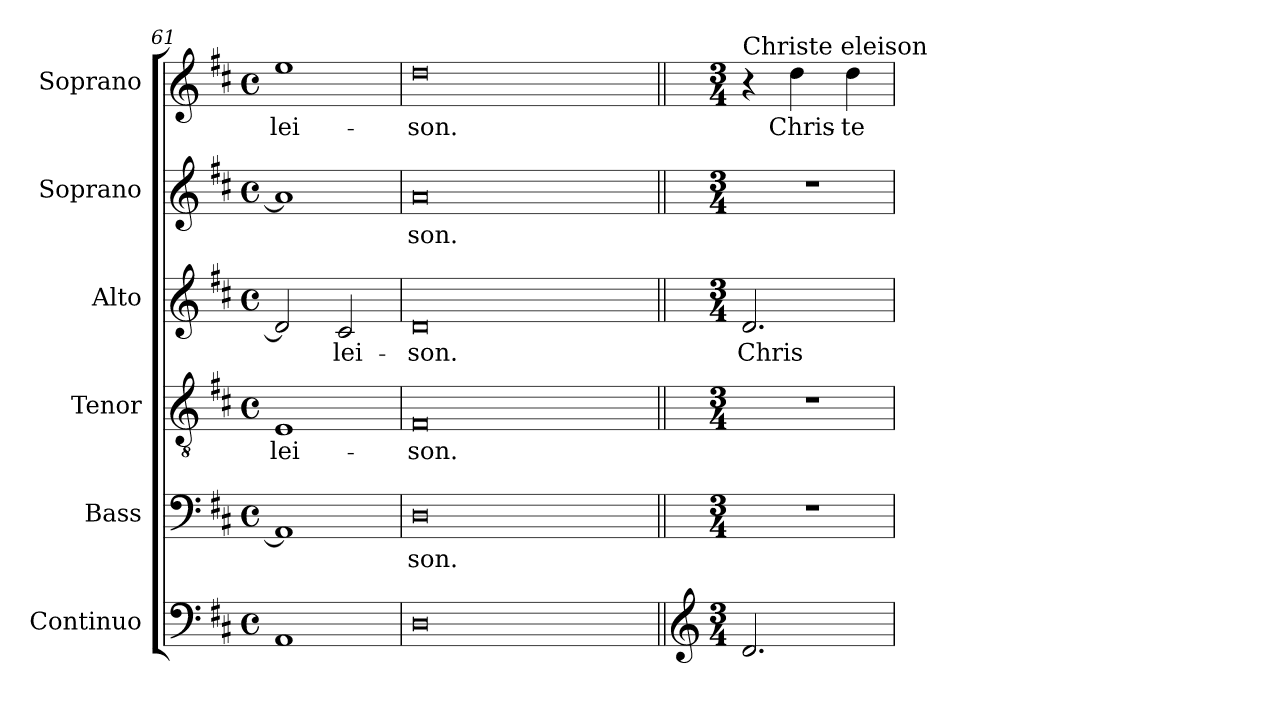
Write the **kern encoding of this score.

**kern	**kern	**text	**kern	**text	**kern	**text	**kern	**text	**kern	**text
*part6	*part5	*part5	*part4	*part4	*part3	*part3	*part2	*part2	*part1	*part1
*staff6	*staff5	*staff5	*staff4	*staff4	*staff3	*staff3	*staff2	*staff2	*staff1	*staff1
*I"Continuo	*I"Bass	*	*I"Tenor	*	*I"Alto	*	*I"Soprano	*	*I"Soprano	*
*I'Cont.	*I'B.	*	*I'T.	*	*I'A.	*	*I'S.	*	*I'S.	*
*clefF4	*clefF4	*	*clefGv2	*	*clefG2	*	*clefG2	*	*clefG2	*
*	*	*	*ITrd7c12	*	*	*	*	*	*	*
*k[f#c#]	*k[f#c#]	*	*k[f#c#]	*	*k[f#c#]	*	*k[f#c#]	*	*k[f#c#]	*
*D:	*D:	*	*D:	*	*D:	*	*D:	*	*D:	*
*M4/4	*M4/4	*	*M4/4	*	*M4/4	*	*M4/4	*	*M4/4	*
*met(c)	*met(c)	*	*met(c)	*	*met(c)	*	*met(c)	*	*met(c)	*
=61	=61	=61	=61	=61	=61	=61	=61	=61	=61	=61
!	!	!	!	!LO:LY:b:color=#000000	!	!	!	!	!	!
!	!	!	!	!	!	!	!	!	!	!LO:LY:b:color=#000000
1AAi	1AAi]	.	1EEi	-lei-	2di/]	.	1ai]	.	1eei	-lei-
!	!	!	!	!	!	!LO:LY:b:color=#000000	!	!	!	!
.	.	.	.	.	2c#i/	-lei-	.	.	.	.
=62	=62	=62	=62	=62	=62	=62	=62	=62	=62	=62
!	!	!LO:LY:b:color=#000000	!	!	!	!	!	!	!	!
!	!	!	!	!LO:LY:b:color=#000000	!	!	!	!	!	!
!	!	!	!	!	!	!LO:LY:b:color=#000000	!	!	!	!
!	!	!	!	!	!	!	!	!LO:LY:b:color=#000000	!	!
!	!	!	!	!	!	!	!	!	!	!LO:LY:b:color=#000000
0Di	0Di	-son.	0FF#i	-son.	0di	-son.	0ai	-son.	0ddi	-son.
=63-	=63-	=63-	=63-	=63-	=63-	=63-	=63-	=63-	=63-	=63-
1ryy	1ryy	.	1ryy	.	1ryy	.	1ryy	.	1ryy	.
!!LO:PB:g=z
=63||	=63||	=63||	=63||	=63||	=63||	=63||	=63||	=63||	=63||	=63||
*clefG2	*	*	*	*	*	*	*	*	*	*
*M3/4	*M3/4	*	*M3/4	*	*M3/4	*	*M3/4	*	*M3/4	*
!	!LO:N:vis=1	!	!LO:N:vis=1	!	!	!	!	!	!	!
!	!	!	!	!	!	!	!	!	!LO:TX:a:t=Christe eleison	!
!	!	!	!	!	!	!LO:LY:b:color=#000000	!LO:N:vis=1	!	!	!
2.di/	2.r	.	2.r	.	2.di/	Chris-	2.r	.	4r	.
!	!	!	!	!	!	!	!	!	!	!LO:LY:b:color=#000000
.	.	.	.	.	.	.	.	.	4ddi\	Chris-
!	!	!	!	!	!	!	!	!	!	!LO:LY:b:color=#000000
.	.	.	.	.	.	.	.	.	4ddi\	-te
=	=	=	=	=	=	=	=	=	=	=
*-	*-	*-	*-	*-	*-	*-	*-	*-	*-	*-
